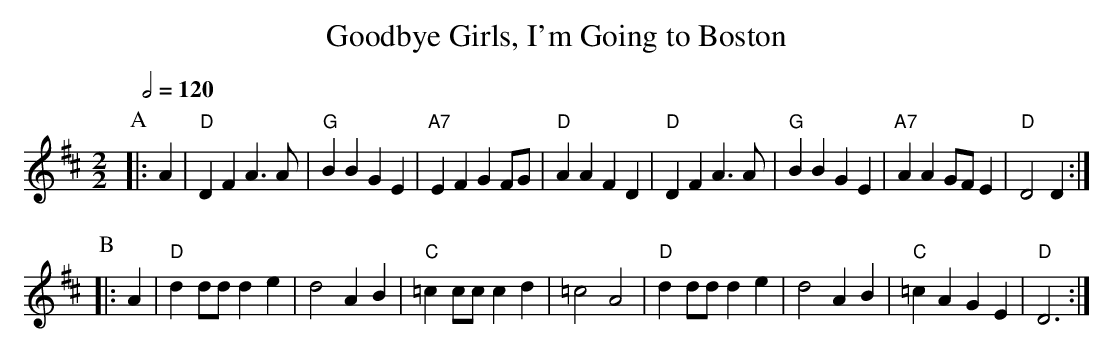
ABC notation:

X:1
T:Goodbye Girls, I'm Going to Boston
Q:1/2=120
M:2/2
L:1/4
K:D
P:A
|: A | "D"DF A3/A/ | "G"BB GE | "A7"EF GF/G/ | "D"AA FD |\
"D"DF A3/A/ | "G"BB GE | "A7"AA G/F/E | "D"D2 D :|
P:B
|:A | "D"dd/d/ de | d2 AB | "C"=cc/c/ cd | =c2 A2 |\
"D"dd/d/ de | d2 AB | "C"=cA GE | "D"D3 :|
